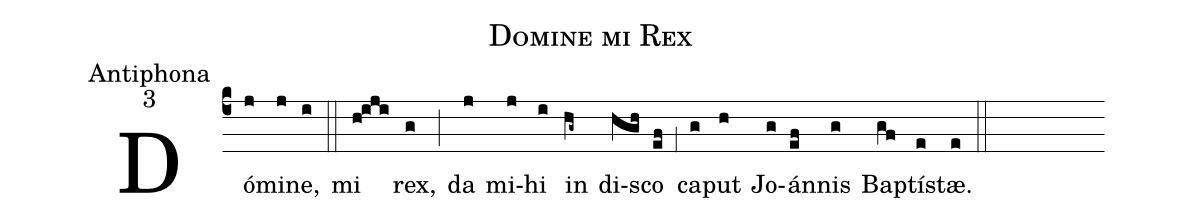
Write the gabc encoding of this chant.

name:Domine mi Rex;
office-part:Antiphona;
mode:3;
%%
(c4) Dó(j)mi(j)ne,(i) (::)
mi(h!iji) rex,(g) (;) da(j) mi(j)hi(i) in(hg~) di(hgh)sco(ef) (,1) ca(g)put(h) Jo(g)án(ef)nis(g) Bap(gf)tí(e)stæ.(e) (::)
